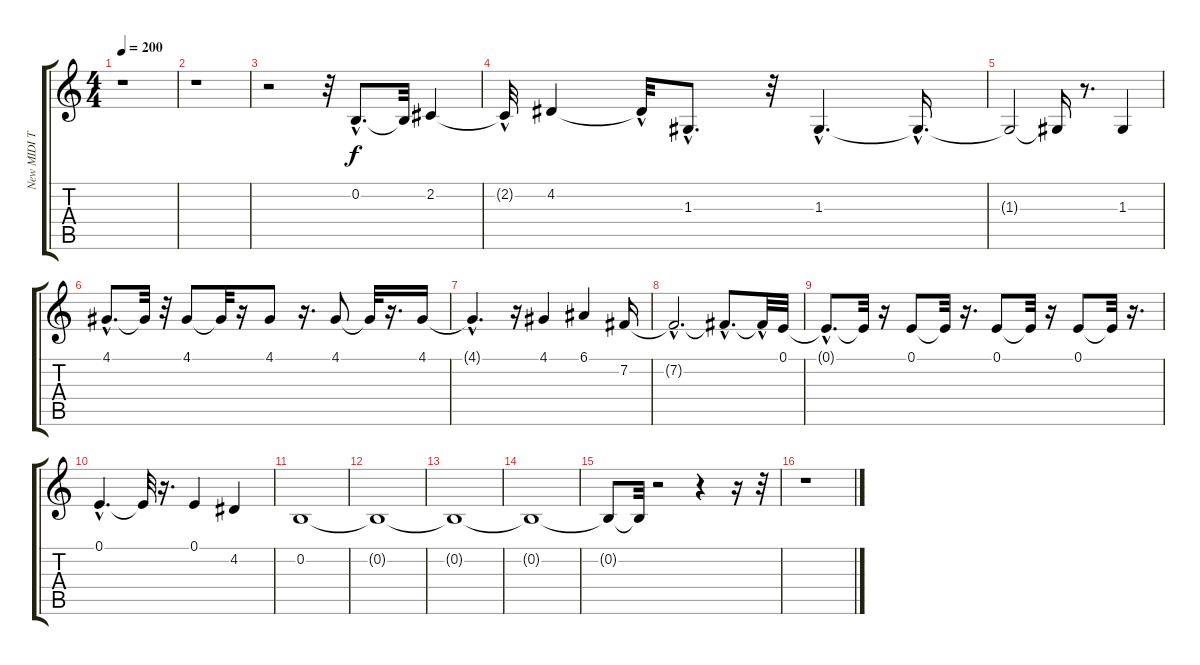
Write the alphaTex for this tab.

\track ("New MIDI Track" "New MIDI T") {instrument celesta}
\staff {score tabs}
\tuning (E4 B3 G3 D3 A2 E2) {hide}
\ts (4 4)
\tempo 200
\clef g2
\ks c
r.1{dy f} |
r.1 |
r.2 r.32 0.2{hac}.8{d} 0.2{t}.32 2.2.4 |
2.2{hac t}.32 4.2.4 4.2{hac t}.32 1.3{hac}.8{d} r.32 1.3{hac}.4{d} 1.3{hac t}.16{d} |
1.3{t}.2 1.3{t}.16 r.8{d} 1.3.4 |
4.1{hac}.8{d} 4.1{t}.32 r.32 4.1.8 4.1{t}.32 r.16 4.1.8 r.16{d} 4.1.8 4.1{t}.32 r.16{d} 4.1.16 |
4.1{hac t}.4{d} r.16 4.1.4 6.1.4 7.2.16 |
7.2{hac t}.2{d} 7.2{hac t}.8{d} 7.2{hac t}.32 0.1.32 |
0.1{hac t}.8{d} 0.1{t}.32 r.16 0.1.8 0.1{t}.32 r.16{d} 0.1.8 0.1{t}.32 r.16 0.1.8 0.1{t}.32 r.16{d} |
0.1{hac}.4{d} 0.1{t}.32 r.16{d} 0.1.4 4.2.4 |
0.2.1 |
0.2{t}.1 |
0.2{t}.1 |
0.2{t}.1 |
0.2{t}.8 0.2{t}.32 r.2 r.4 r.16 r.32 |
r.1
